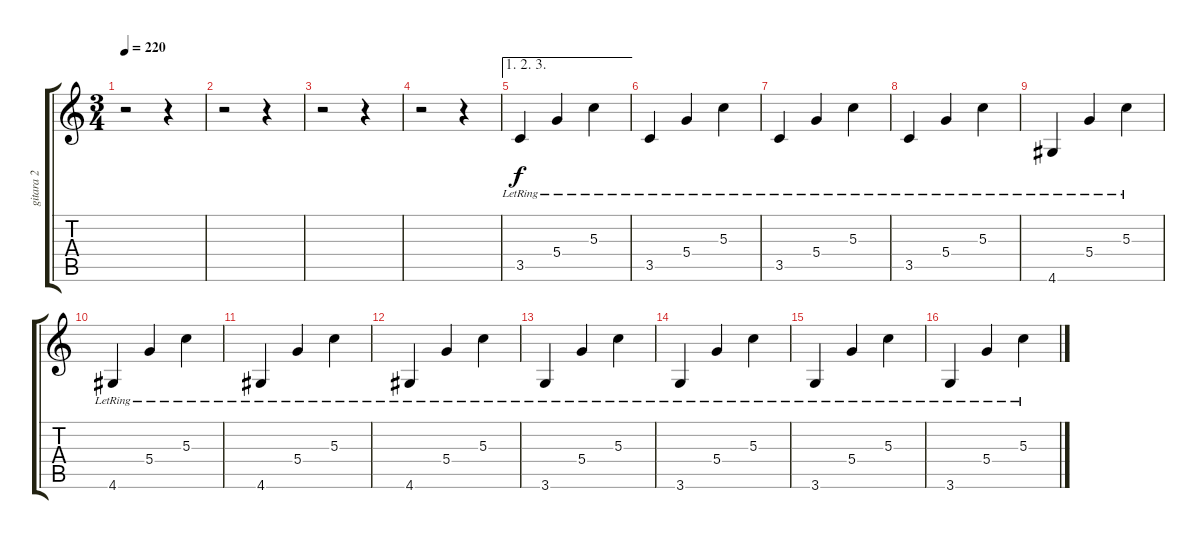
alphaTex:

\track ("gitara 2" "gitara 2") {instrument acousticguitarsteel}
\staff {score tabs}
\tuning (E4 B3 G3 D3 A2 E2) {hide}
\ts (3 4)
\tempo 220
\clef g2
\ks c
r.2{dy f} r.4 |
r.2 r.4 |
r.2 r.4 |
r.2 r.4 |
\ae (1 2 3)
3.5{lr}.4 5.4{lr}.4 5.3{lr}.4 |
3.5{lr}.4 5.4{lr}.4 5.3{lr}.4 |
3.5{lr}.4 5.4{lr}.4 5.3{lr}.4 |
3.5{lr}.4 5.4{lr}.4 5.3{lr}.4 |
4.6{lr}.4 5.4{lr}.4 5.3{lr}.4 |
4.6{lr}.4 5.4{lr}.4 5.3{lr}.4 |
4.6{lr}.4 5.4{lr}.4 5.3{lr}.4 |
4.6{lr}.4 5.4{lr}.4 5.3{lr}.4 |
3.6{lr}.4 5.4{lr}.4 5.3{lr}.4 |
3.6{lr}.4 5.4{lr}.4 5.3{lr}.4 |
3.6{lr}.4 5.4{lr}.4 5.3{lr}.4 |
3.6{lr}.4 5.4{lr}.4 5.3{lr}.4
